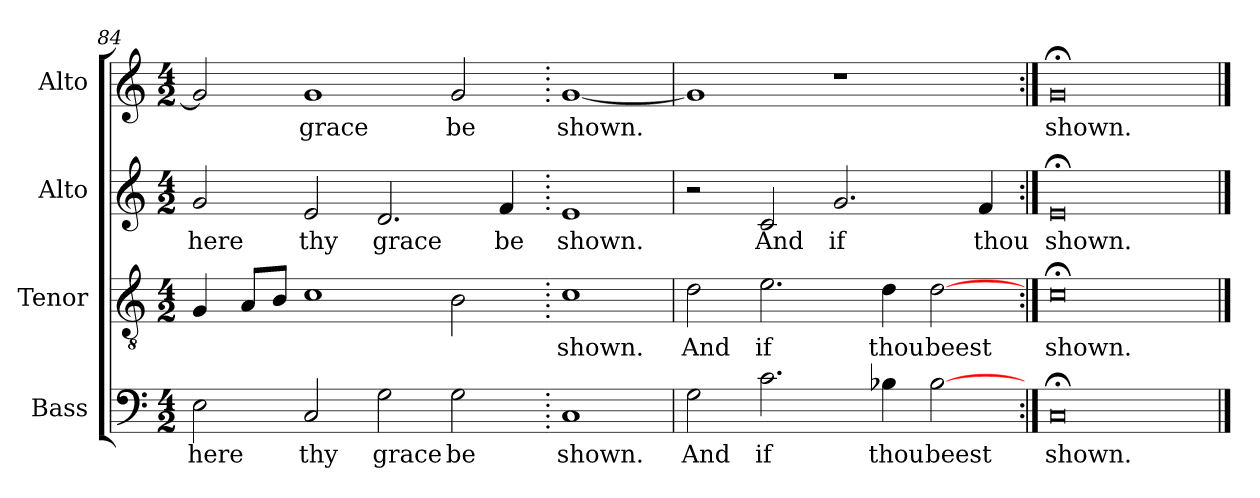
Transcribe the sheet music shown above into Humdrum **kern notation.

**kern	**text	**kern	**text	**kern	**text	**kern	**text
*part4	*part4	*part3	*part3	*part2	*part2	*part1	*part1
*staff4	*staff4	*staff3	*staff3	*staff2	*staff2	*staff1	*staff1
*I"Bass	*	*I"Tenor	*	*I"Alto	*	*I"Alto	*
*I'B.	*	*I'T.	*	*I'A.	*	*	*
*clefF4	*	*clefGv2	*	*clefG2	*	*clefG2	*
*	*	*ITrd7c12	*	*	*	*	*
*k[]	*	*k[]	*	*k[]	*	*k[]	*
*C:	*	*C:	*	*C:	*	*C:	*
*M4/2	*	*M4/2	*	*M4/2	*	*M4/2	*
=84	=84	=84	=84	=84	=84	=84	=84
!	!LO:LY:b:color=#000000	!	!	!	!	!	!
!	!	!	!	!	!LO:LY:b:color=#000000	!	!
2Ei\	here	4GGi/	.	2gi/	here	2gi/]	.
.	.	8AAi/L	.	.	.	.	.
.	.	8BBi/J	.	.	.	.	.
!	!LO:LY:b:color=#000000	!	!	!	!	!	!
!	!	!	!	!	!LO:LY:b:color=#000000	!	!
!	!	!	!	!	!	!	!LO:LY:b:color=#000000
2Ci/	thy	1Ci	.	2ei/	thy	1gi	grace
!	!LO:LY:b:color=#000000	!	!	!	!	!	!
!	!	!	!	!	!LO:LY:b:color=#000000	!	!
2Gi\	grace	.	.	2.di/	grace	.	.
!	!LO:LY:b:color=#000000	!	!	!	!	!	!
!	!	!	!	!	!	!	!LO:LY:b:color=#000000
2Gi\	be	2BBi\	.	.	.	2gi/	be
!	!	!	!	!	!LO:LY:b:color=#000000	!	!
.	.	.	.	4fi/	be	.	.
=85.	=85.	=85.	=85.	=85.	=85.	=85.	=85.
!	!LO:LY:b:color=#000000	!	!	!	!	!	!
!	!	!	!LO:LY:b:color=#000000	!	!	!	!
!	!	!	!	!	!LO:LY:b:color=#000000	!	!
!	!	!	!	!	!	!	!LO:LY:b:color=#000000
1Ci	shown.	1Ci	shown.	1ei	shown.	[1gi	shown.
=86	=86	=86	=86	=86	=86	=86	=86
!	!LO:LY:b:color=#000000	!	!	!	!	!	!
!	!	!	!LO:LY:b:color=#000000	!	!	!	!
2Gi\	And	2Di\	And	2r	.	1gi]	.
!	!LO:LY:b:color=#000000	!	!	!	!	!	!
!	!	!	!LO:LY:b:color=#000000	!	!	!	!
!	!	!	!	!	!LO:LY:b:color=#000000	!	!
2.ci\	if	2.Ei\	if	2ci/	And	.	.
!	!	!	!	!	!LO:LY:b:color=#000000	!	!
.	.	.	.	2.gi/	if	1r	.
!	!LO:LY:b:color=#000000	!	!	!	!	!	!
!	!	!	!LO:LY:b:color=#000000	!	!	!	!
4B-Xi\	thou	4Di\	thou	.	.	.	.
!	!LO:LY:b:color=#000000	!	!	!	!	!	!
!	!	!	!LO:LY:b:color=#000000	!	!	!	!
[2B-i\	beest	[2Di\	beest	.	.	.	.
!	!	!	!	!	!LO:LY:b:color=#000000	!	!
.	.	.	.	4fi/	thou	.	.
=87:|!	=87:|!	=87:|!	=87:|!	=87:|!	=87:|!	=87:|!	=87:|!
!	!LO:LY:b:color=#000000	!	!	!	!	!	!
!	!	!	!LO:LY:b:color=#000000	!	!	!	!
!	!	!	!	!	!LO:LY:b:color=#000000	!	!
!	!	!	!	!	!	!	!LO:LY:b:color=#000000
0C;i	shown.	0C;i	shown.	0e;i	shown.	0g;i	shown.
==	==	==	==	==	==	==	==
*-	*-	*-	*-	*-	*-	*-	*-
